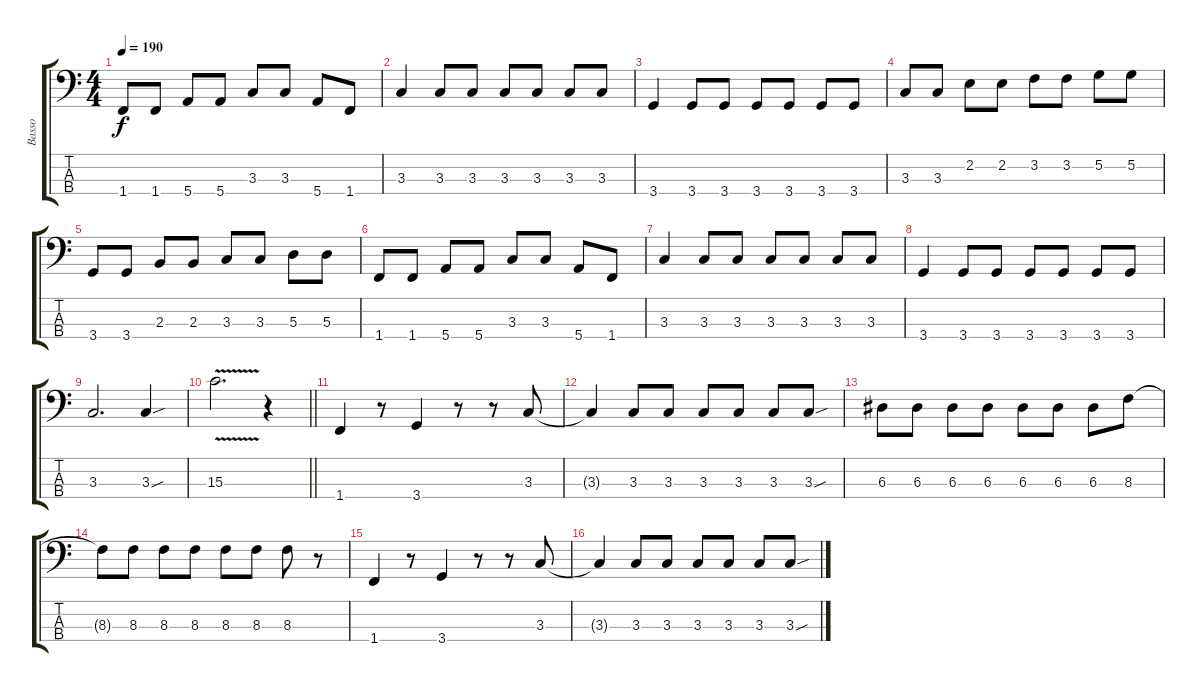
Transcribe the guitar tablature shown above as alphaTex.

\track ("Basso" "Basso") {instrument electricbassfinger}
\staff {score tabs}
\tuning (G2 D2 A1 E1) {hide}
\ts (4 4)
\tempo 190
\clef f4
\ks c
1.4.8{dy f} 1.4.8 5.4.8 5.4.8 3.3.8 3.3.8 5.4.8 1.4.8 |
3.3.4 3.3.8 3.3.8 3.3.8 3.3.8 3.3.8 3.3.8 |
3.4.4 3.4.8 3.4.8 3.4.8 3.4.8 3.4.8 3.4.8 |
3.3.8 3.3.8 2.2.8 2.2.8 3.2.8 3.2.8 5.2.8 5.2.8 |
3.4.8 3.4.8 2.3.8 2.3.8 3.3.8 3.3.8 5.3.8 5.3.8 |
1.4.8 1.4.8 5.4.8 5.4.8 3.3.8 3.3.8 5.4.8 1.4.8 |
3.3.4 3.3.8 3.3.8 3.3.8 3.3.8 3.3.8 3.3.8 |
3.4.4 3.4.8 3.4.8 3.4.8 3.4.8 3.4.8 3.4.8 |
3.3.2{d} 3.3{sou}.4 |
\barLineRight lightlight
15.3{v}.2{d} r.4 |
1.4.4 r.8 3.4.4 r.8 r.8 3.3.8 |
3.3{t}.4 3.3.8 3.3.8 3.3.8 3.3.8 3.3.8 3.3{sou}.8 |
6.3.8 6.3.8 6.3.8 6.3.8 6.3.8 6.3.8 6.3.8 8.3.8 |
8.3{t}.8 8.3.8 8.3.8 8.3.8 8.3.8 8.3.8 8.3.8 r.8 |
1.4.4 r.8 3.4.4 r.8 r.8 3.3.8 |
3.3{t}.4 3.3.8 3.3.8 3.3.8 3.3.8 3.3.8 3.3{sou}.8
